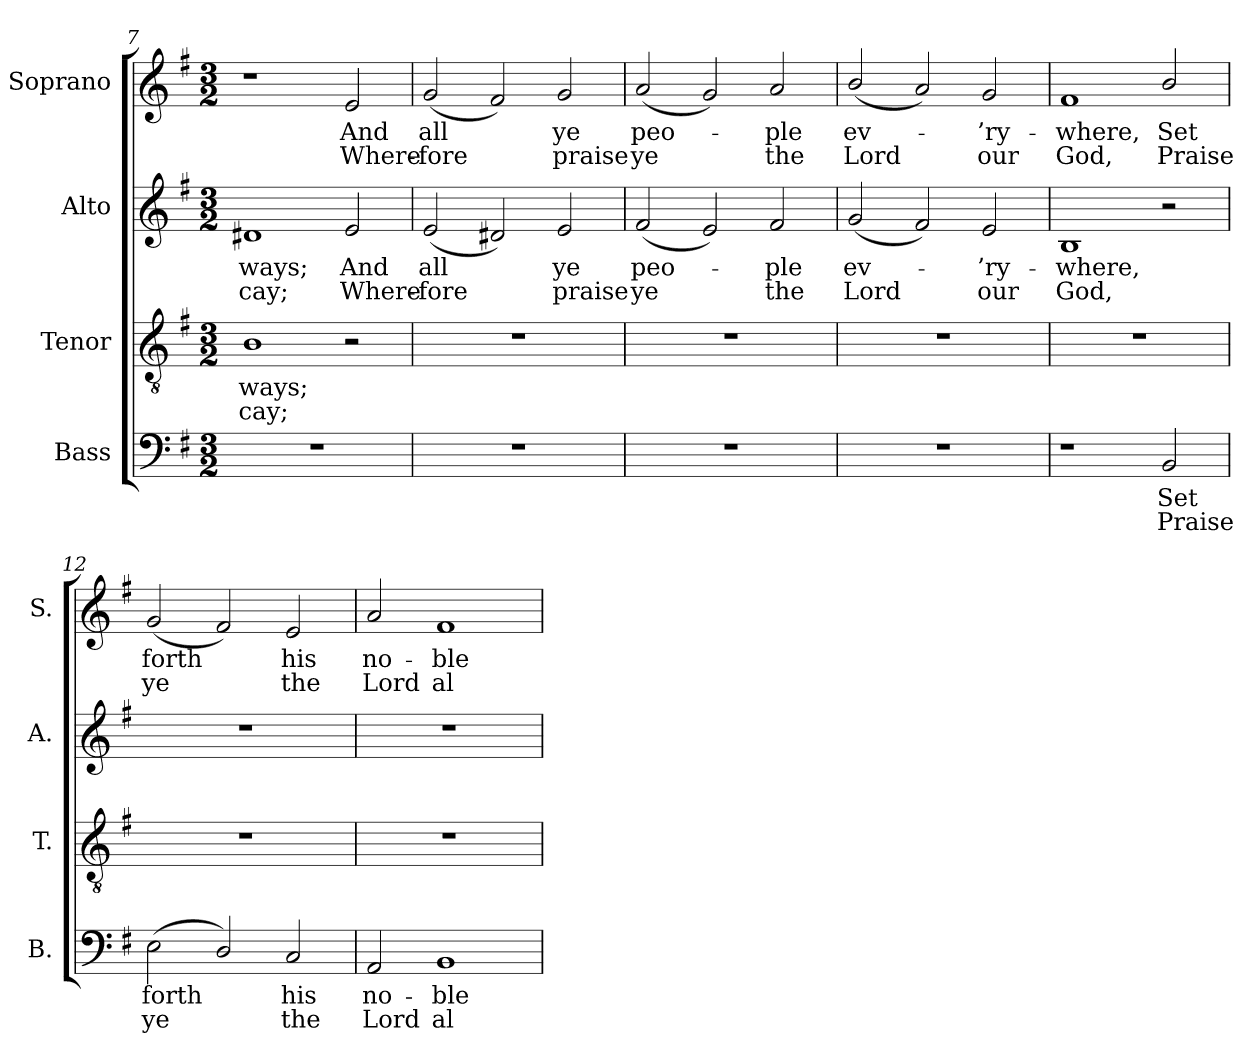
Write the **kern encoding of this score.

**kern	**text	**text	**kern	**text	**text	**kern	**text	**text	**kern	**text	**text
*part4	*part4	*part4	*part3	*part3	*part3	*part2	*part2	*part2	*part1	*part1	*part1
*staff4	*staff4	*staff4	*staff3	*staff3	*staff3	*staff2	*staff2	*staff2	*staff1	*staff1	*staff1
*I"Bass	*	*	*I"Tenor	*	*	*I"Alto	*	*	*I"Soprano	*	*
*I'B.	*	*	*I'T.	*	*	*I'A.	*	*	*I'S.	*	*
*clefF4	*	*	*clefGv2	*	*	*clefG2	*	*	*clefG2	*	*
*	*	*	*ITrd7c12	*	*	*	*	*	*	*	*
*k[f#]	*	*	*k[f#]	*	*	*k[f#]	*	*	*k[f#]	*	*
*e:	*	*	*e:	*	*	*e:	*	*	*e:	*	*
*M3/2	*	*	*M3/2	*	*	*M3/2	*	*	*M3/2	*	*
=7	=7	=7	=7	=7	=7	=7	=7	=7	=7	=7	=7
!LO:N:vis=1	!	!	!	!	!	!	!	!	!	!	!
!	!	!	!	!LO:LY:b:color=#000000	!LO:LY:b:color=#000000	!	!	!	!	!	!
!	!	!	!	!	!	!	!LO:LY:b:color=#000000	!LO:LY:b:color=#000000	!	!	!
1.r	.	.	1BBi	-ways;	-cay;	1d#Xi	-ways;	-cay;	1r	.	.
!	!	!	!	!	!	!	!LO:LY:b:color=#000000	!LO:LY:b:color=#000000	!	!	!
!	!	!	!	!	!	!	!	!	!	!LO:LY:b:color=#000000	!LO:LY:b:color=#000000
.	.	.	2r	.	.	2ei/	And	Where-	2ei/	And	Where-
!!LO:LB:g=z
=8	=8	=8	=8	=8	=8	=8	=8	=8	=8	=8	=8
!LO:N:vis=1	!	!	!LO:N:vis=1	!	!	!	!	!	!	!	!
!	!	!	!	!	!	!	!LO:LY:b:color=#000000	!LO:LY:b:color=#000000	!	!	!
!	!	!	!	!	!	!	!	!	!	!LO:LY:b:color=#000000	!LO:LY:b:color=#000000
1.r	.	.	1.r	.	.	(2ei/	all	-fore	(2gi/	all	-fore
.	.	.	.	.	.	2d#Xi/)	.	.	2f#i/)	.	.
!	!	!	!	!	!	!	!LO:LY:b:color=#000000	!LO:LY:b:color=#000000	!	!	!
!	!	!	!	!	!	!	!	!	!	!LO:LY:b:color=#000000	!LO:LY:b:color=#000000
.	.	.	.	.	.	2ei/	ye	praise	2gi/	ye	praise
=9	=9	=9	=9	=9	=9	=9	=9	=9	=9	=9	=9
!LO:N:vis=1	!	!	!LO:N:vis=1	!	!	!	!	!	!	!	!
!	!	!	!	!	!	!	!LO:LY:b:color=#000000	!LO:LY:b:color=#000000	!	!	!
!	!	!	!	!	!	!	!	!	!	!LO:LY:b:color=#000000	!LO:LY:b:color=#000000
1.r	.	.	1.r	.	.	(2f#i/	peo-	ye	(2ai/	peo-	ye
.	.	.	.	.	.	2ei/)	.	.	2gi/)	.	.
!	!	!	!	!	!	!	!LO:LY:b:color=#000000	!LO:LY:b:color=#000000	!	!	!
!	!	!	!	!	!	!	!	!	!	!LO:LY:b:color=#000000	!LO:LY:b:color=#000000
.	.	.	.	.	.	2f#i/	-ple	the	2ai/	-ple	the
=10	=10	=10	=10	=10	=10	=10	=10	=10	=10	=10	=10
!LO:N:vis=1	!	!	!LO:N:vis=1	!	!	!	!	!	!	!	!
!	!	!	!	!	!	!	!LO:LY:b:color=#000000	!LO:LY:b:color=#000000	!	!	!
!	!	!	!	!	!	!	!	!	!	!LO:LY:b:color=#000000	!LO:LY:b:color=#000000
1.r	.	.	1.r	.	.	(2gi/	ev-	Lord	(2bi/	ev-	Lord
.	.	.	.	.	.	2f#i/)	.	.	2ai/)	.	.
!	!	!	!	!	!	!	!LO:LY:b:color=#000000	!LO:LY:b:color=#000000	!	!	!
!	!	!	!	!	!	!	!	!	!	!LO:LY:b:color=#000000	!LO:LY:b:color=#000000
.	.	.	.	.	.	2ei/	-’ry-	our	2gi/	-’ry-	our
=11	=11	=11	=11	=11	=11	=11	=11	=11	=11	=11	=11
!	!	!	!LO:N:vis=1	!	!	!	!	!	!	!	!
!	!	!	!	!	!	!	!LO:LY:b:color=#000000	!LO:LY:b:color=#000000	!	!	!
!	!	!	!	!	!	!	!	!	!	!LO:LY:b:color=#000000	!LO:LY:b:color=#000000
1r	.	.	1.r	.	.	1Bi	-where,	God,	1f#i	-where,	God,
!	!LO:LY:b:color=#000000	!LO:LY:b:color=#000000	!	!	!	!	!	!	!	!	!
!	!	!	!	!	!	!	!	!	!	!LO:LY:b:color=#000000	!LO:LY:b:color=#000000
2BBi/	Set	Praise	.	.	.	2r	.	.	2bi/	Set	Praise
=12	=12	=12	=12	=12	=12	=12	=12	=12	=12	=12	=12
!	!LO:LY:b:color=#000000	!LO:LY:b:color=#000000	!LO:N:vis=1	!	!	!LO:N:vis=1	!	!	!	!	!
!	!	!	!	!	!	!	!	!	!	!LO:LY:b:color=#000000	!LO:LY:b:color=#000000
(2Ei\	forth	ye	1.r	.	.	1.r	.	.	(2gi/	forth	ye
2Di/)	.	.	.	.	.	.	.	.	2f#i/)	.	.
!	!LO:LY:b:color=#000000	!LO:LY:b:color=#000000	!	!	!	!	!	!	!	!	!
!	!	!	!	!	!	!	!	!	!	!LO:LY:b:color=#000000	!LO:LY:b:color=#000000
2Ci/	his	the	.	.	.	.	.	.	2ei/	his	the
=13	=13	=13	=13	=13	=13	=13	=13	=13	=13	=13	=13
!	!LO:LY:b:color=#000000	!LO:LY:b:color=#000000	!LO:N:vis=1	!	!	!LO:N:vis=1	!	!	!	!	!
!	!	!	!	!	!	!	!	!	!	!LO:LY:b:color=#000000	!LO:LY:b:color=#000000
2AAi/	no-	Lord	1.r	.	.	1.r	.	.	2ai/	no-	Lord
!	!LO:LY:b:color=#000000	!LO:LY:b:color=#000000	!	!	!	!	!	!	!	!	!
!	!	!	!	!	!	!	!	!	!	!LO:LY:b:color=#000000	!LO:LY:b:color=#000000
1BBi	-ble	al-	.	.	.	.	.	.	1f#i	-ble	al-
=	=	=	=	=	=	=	=	=	=	=	=
*-	*-	*-	*-	*-	*-	*-	*-	*-	*-	*-	*-
